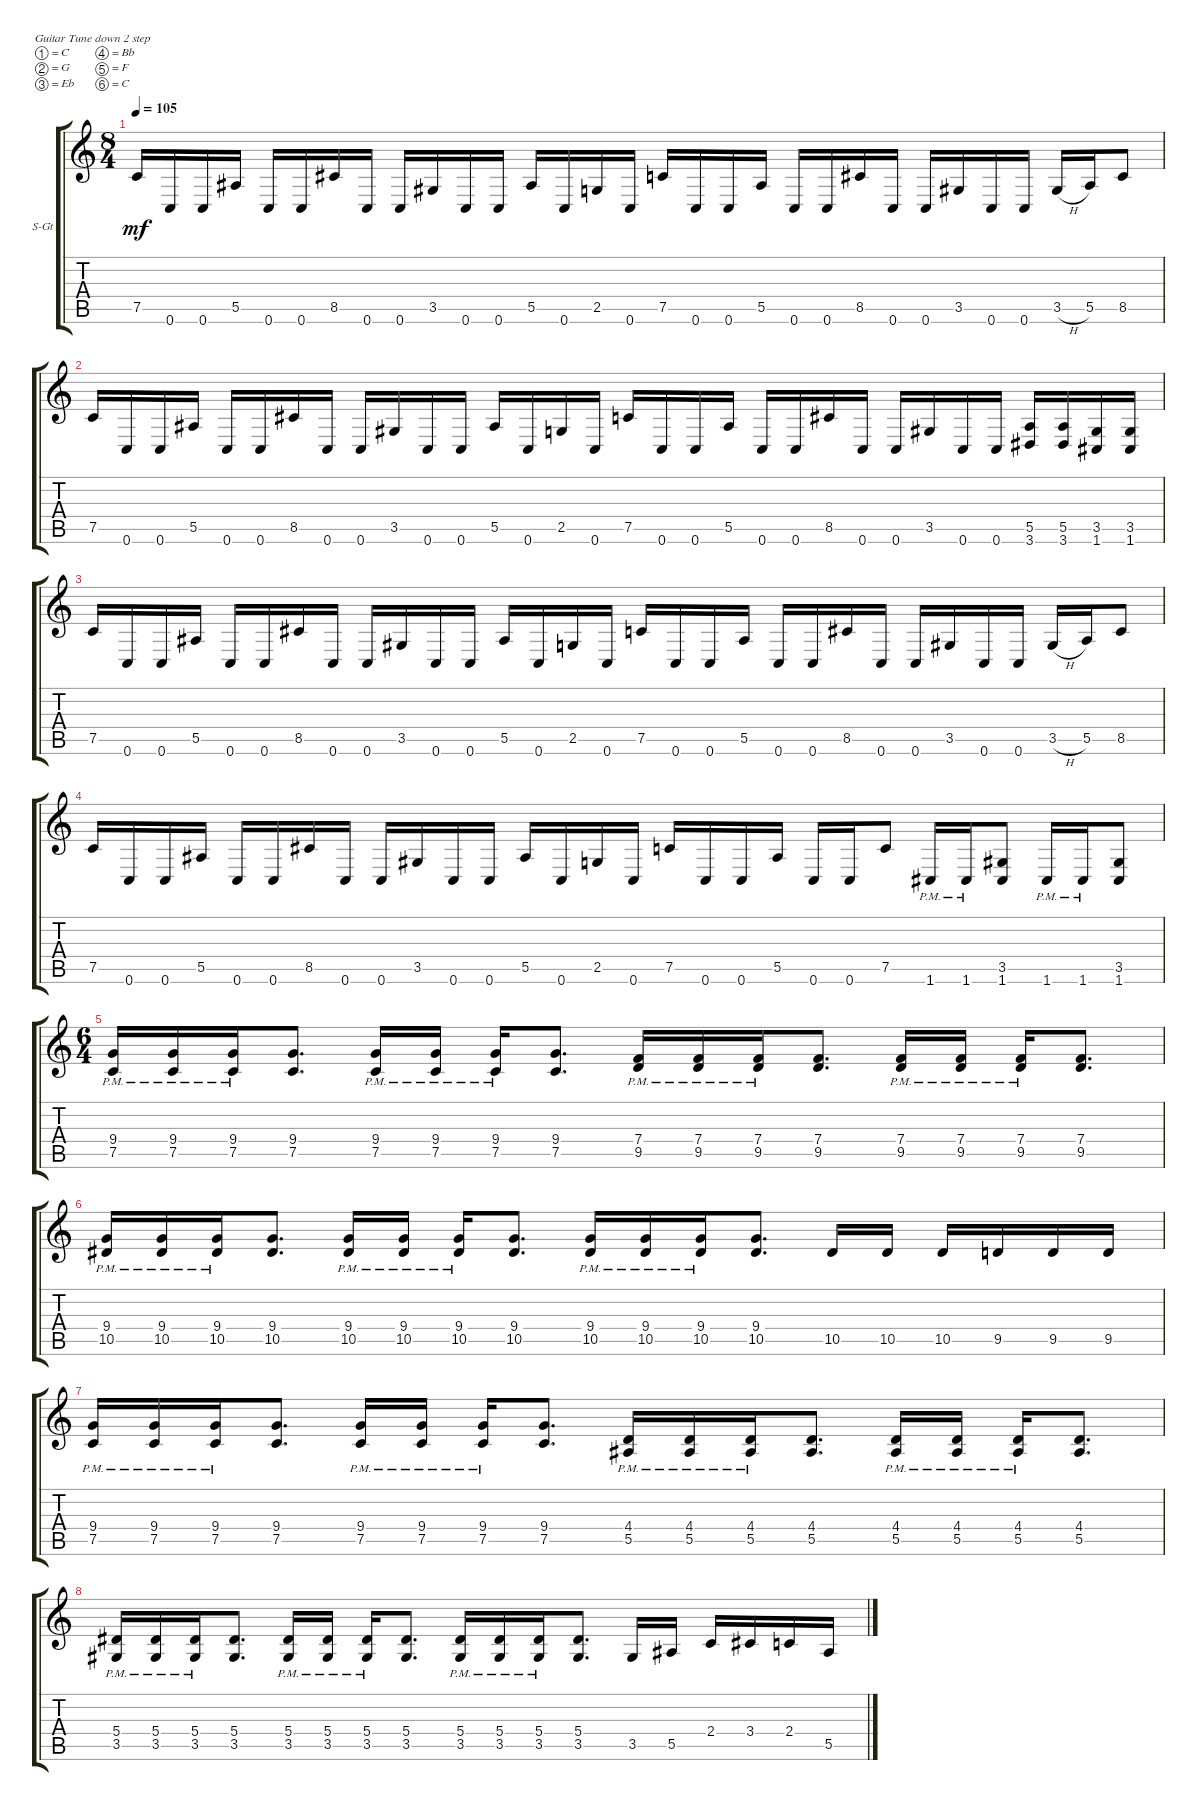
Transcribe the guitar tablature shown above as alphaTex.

\defaultSystemsLayout 4
\bracketExtendMode groupsimilarinstruments
\firstSystemTrackNameOrientation horizontal
\otherSystemsTrackNameOrientation horizontal
\track ("Steel Guitar" "S-Gt") {instrument acousticguitarsteel}
\staff {score tabs}
\tuning (C4 G3 Eb3 Bb2 F2 C2)
\ts (8 4)
\tempo 105
\clef g2
\ks c
7.5.16{dy mf} 0.6.16 0.6.16 5.5.16 0.6.16 0.6.16 8.5.16 0.6.16 0.6.16 3.5.16 0.6.16 0.6.16 5.5.16 0.6.16 2.5.16 0.6.16 7.5.16 0.6.16 0.6.16 5.5.16 0.6.16 0.6.16 8.5.16 0.6.16 0.6.16 3.5.16 0.6.16 0.6.16 3.5{h}.16 5.5.16 8.5.8 |
7.5.16 0.6.16 0.6.16 5.5.16 0.6.16 0.6.16 8.5.16 0.6.16 0.6.16 3.5.16 0.6.16 0.6.16 5.5.16 0.6.16 2.5.16 0.6.16 7.5.16 0.6.16 0.6.16 5.5.16 0.6.16 0.6.16 8.5.16 0.6.16 0.6.16 3.5.16 0.6.16 0.6.16 (3.6 5.5).16 (3.6 5.5).16 (1.6 3.5).16 (1.6 3.5).16 |
7.5.16 0.6.16 0.6.16 5.5.16 0.6.16 0.6.16 8.5.16 0.6.16 0.6.16 3.5.16 0.6.16 0.6.16 5.5.16 0.6.16 2.5.16 0.6.16 7.5.16 0.6.16 0.6.16 5.5.16 0.6.16 0.6.16 8.5.16 0.6.16 0.6.16 3.5.16 0.6.16 0.6.16 3.5{h}.16 5.5.16 8.5.8 |
7.5.16 0.6.16 0.6.16 5.5.16 0.6.16 0.6.16 8.5.16 0.6.16 0.6.16 3.5.16 0.6.16 0.6.16 5.5.16 0.6.16 2.5.16 0.6.16 7.5.16 0.6.16 0.6.16 5.5.16 0.6.16 0.6.16 7.5.8 1.6{pm}.16 1.6{pm}.16 (1.6 3.5).8 1.6{pm}.16 1.6{pm}.16 (1.6 3.5).8 |
\ts (6 4)
(7.5{pm} 9.4{pm}).16 (7.5{pm} 9.4{pm}).16 (7.5{pm} 9.4{pm}).16 (7.5 9.4).8{d} (9.4{pm} 7.5{pm}).16 (9.4{pm} 7.5{pm}).16 (9.4{pm} 7.5{pm}).16 (9.4 7.5).8{d} (9.5{pm} 7.4{pm}).16 (9.5{pm} 7.4{pm}).16 (9.5{pm} 7.4{pm}).16 (9.5 7.4).8{d} (9.5{pm} 7.4{pm}).16 (9.5{pm} 7.4{pm}).16 (9.5{pm} 7.4{pm}).16 (9.5 7.4).8{d} |
(10.5{pm} 9.4{pm}).16 (10.5{pm} 9.4{pm}).16 (10.5{pm} 9.4{pm}).16 (10.5 9.4).8{d} (10.5{pm} 9.4{pm}).16 (10.5{pm} 9.4{pm}).16 (10.5{pm} 9.4{pm}).16 (10.5 9.4).8{d} (10.5{pm} 9.4{pm}).16 (10.5{pm} 9.4{pm}).16 (10.5{pm} 9.4{pm}).16 (10.5 9.4).8{d} 10.5.16 10.5.16 10.5.16 9.5.16 9.5.16 9.5.16 |
(7.5{pm} 9.4{pm}).16 (7.5{pm} 9.4{pm}).16 (7.5{pm} 9.4{pm}).16 (7.5 9.4).8{d} (9.4{pm} 7.5{pm}).16 (9.4{pm} 7.5{pm}).16 (9.4{pm} 7.5{pm}).16 (9.4 7.5).8{d} (5.5{pm} 4.4{pm}).16 (5.5{pm} 4.4{pm}).16 (5.5{pm} 4.4{pm}).16 (5.5 4.4).8{d} (5.5{pm} 4.4{pm}).16 (5.5{pm} 4.4{pm}).16 (5.5{pm} 4.4{pm}).16 (5.5 4.4).8{d} |
(3.5{pm} 5.4{pm}).16 (3.5{pm} 5.4{pm}).16 (3.5{pm} 5.4{pm}).16 (3.5 5.4).8{d} (3.5{pm} 5.4{pm}).16 (3.5{pm} 5.4{pm}).16 (3.5{pm} 5.4{pm}).16 (3.5 5.4).8{d} (3.5{pm} 5.4{pm}).16 (3.5{pm} 5.4{pm}).16 (3.5{pm} 5.4{pm}).16 (3.5 5.4).8{d} 3.5.16 5.5.16 2.4.16 3.4.16 2.4.16 5.5.16
